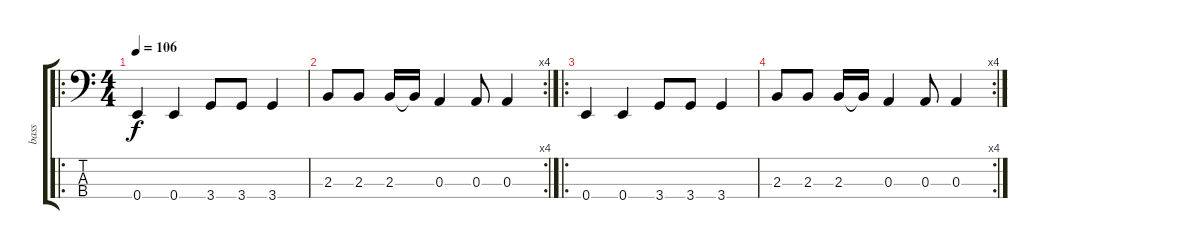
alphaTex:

\track ("bass" "bass") {instrument electricbassfinger}
\staff {score tabs}
\tuning (G2 D2 A1 E1) {hide}
\ro
\ts (4 4)
\tempo 106
\clef f4
\ks c
0.4.4{dy f instrument electricbassfinger} 0.4.4 3.4.8 3.4.8 3.4.4 |
\rc 4
2.3.8 2.3.8 2.3.16 2.3{t}.16 0.3.4 0.3.8 0.3.4 |
\ro
0.4.4 0.4.4 3.4.8 3.4.8 3.4.4 |
\rc 4
2.3.8 2.3.8 2.3.16 2.3{t}.16 0.3.4 0.3.8 0.3.4
